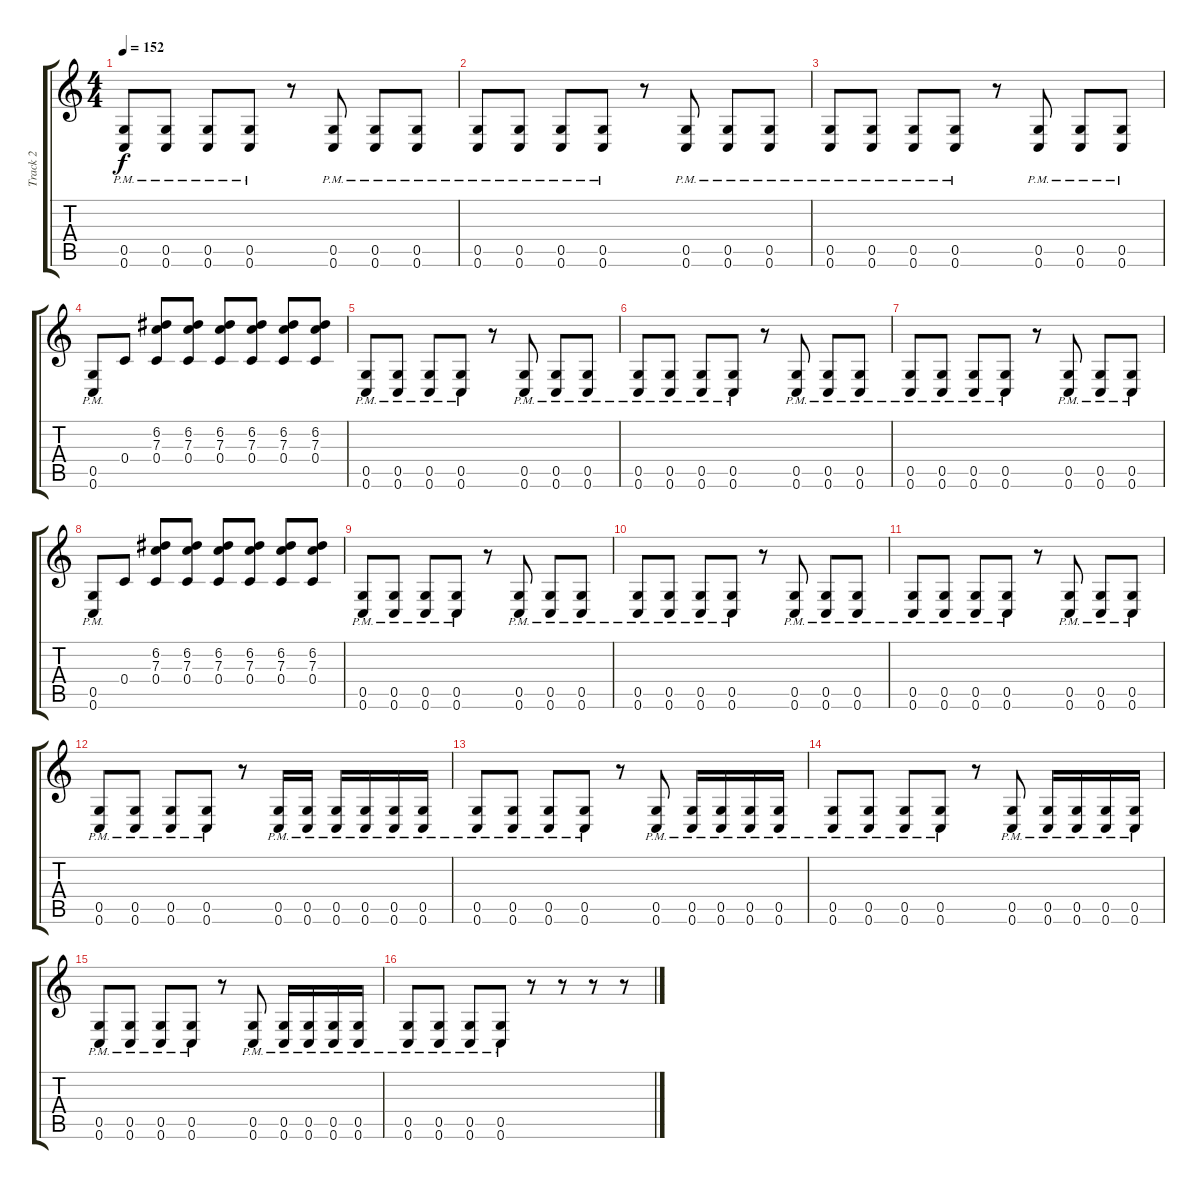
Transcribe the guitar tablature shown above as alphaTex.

\track ("Track 2" "Track 2") {instrument distortionguitar}
\staff {score tabs}
\tuning (D4 A3 F3 C3 G2 C2) {hide}
\ts (4 4)
\tempo 152
\clef g2
\ks c
(0.5{pm} 0.6{pm}).8{dy f} (0.5{pm} 0.6{pm}).8 (0.5{pm} 0.6{pm}).8 (0.5{pm} 0.6{pm}).8 r.8 (0.5{pm} 0.6{pm}).8 (0.5{pm} 0.6{pm}).8 (0.5{pm} 0.6{pm}).8 |
(0.5{pm} 0.6{pm}).8 (0.5{pm} 0.6{pm}).8 (0.5{pm} 0.6{pm}).8 (0.5{pm} 0.6{pm}).8 r.8 (0.5{pm} 0.6{pm}).8 (0.5{pm} 0.6{pm}).8 (0.5{pm} 0.6{pm}).8 |
(0.5{pm} 0.6{pm}).8 (0.5{pm} 0.6{pm}).8 (0.5{pm} 0.6{pm}).8 (0.5{pm} 0.6{pm}).8 r.8 (0.5{pm} 0.6{pm}).8 (0.5{pm} 0.6{pm}).8 (0.5{pm} 0.6{pm}).8 |
(0.5{pm} 0.6{pm}).8 0.4.8 (6.2 7.3 0.4).8 (6.2 7.3 0.4).8 (6.2 7.3 0.4).8 (6.2 7.3 0.4).8 (6.2 7.3 0.4).8 (6.2 7.3 0.4).8 |
(0.5{pm} 0.6{pm}).8 (0.5{pm} 0.6{pm}).8 (0.5{pm} 0.6{pm}).8 (0.5{pm} 0.6{pm}).8 r.8 (0.5{pm} 0.6{pm}).8 (0.5{pm} 0.6{pm}).8 (0.5{pm} 0.6{pm}).8 |
(0.5{pm} 0.6{pm}).8 (0.5{pm} 0.6{pm}).8 (0.5{pm} 0.6{pm}).8 (0.5{pm} 0.6{pm}).8 r.8 (0.5{pm} 0.6{pm}).8 (0.5{pm} 0.6{pm}).8 (0.5{pm} 0.6{pm}).8 |
(0.5{pm} 0.6{pm}).8 (0.5{pm} 0.6{pm}).8 (0.5{pm} 0.6{pm}).8 (0.5{pm} 0.6{pm}).8 r.8 (0.5{pm} 0.6{pm}).8 (0.5{pm} 0.6{pm}).8 (0.5{pm} 0.6{pm}).8 |
(0.5{pm} 0.6{pm}).8 0.4.8 (6.2 7.3 0.4).8 (6.2 7.3 0.4).8 (6.2 7.3 0.4).8 (6.2 7.3 0.4).8 (6.2 7.3 0.4).8 (6.2 7.3 0.4).8 |
(0.5{pm} 0.6{pm}).8 (0.5{pm} 0.6{pm}).8 (0.5{pm} 0.6{pm}).8 (0.5{pm} 0.6{pm}).8 r.8 (0.5{pm} 0.6{pm}).8 (0.5{pm} 0.6{pm}).8 (0.5{pm} 0.6{pm}).8 |
(0.5{pm} 0.6{pm}).8 (0.5{pm} 0.6{pm}).8 (0.5{pm} 0.6{pm}).8 (0.5{pm} 0.6{pm}).8 r.8 (0.5{pm} 0.6{pm}).8 (0.5{pm} 0.6{pm}).8 (0.5{pm} 0.6{pm}).8 |
(0.5{pm} 0.6{pm}).8 (0.5{pm} 0.6{pm}).8 (0.5{pm} 0.6{pm}).8 (0.5{pm} 0.6{pm}).8 r.8 (0.5{pm} 0.6{pm}).8 (0.5{pm} 0.6{pm}).8 (0.5{pm} 0.6{pm}).8 |
(0.5{pm} 0.6{pm}).8 (0.5{pm} 0.6{pm}).8 (0.5{pm} 0.6{pm}).8 (0.5{pm} 0.6{pm}).8 r.8 (0.5{pm} 0.6{pm}).16 (0.5{pm} 0.6{pm}).16 (0.5{pm} 0.6{pm}).16 (0.5{pm} 0.6{pm}).16 (0.5{pm} 0.6{pm}).16 (0.5{pm} 0.6{pm}).16 |
(0.5{pm} 0.6{pm}).8 (0.5{pm} 0.6{pm}).8 (0.5{pm} 0.6{pm}).8 (0.5{pm} 0.6{pm}).8 r.8 (0.5{pm} 0.6{pm}).8 (0.5{pm} 0.6{pm}).16 (0.5{pm} 0.6{pm}).16 (0.5{pm} 0.6{pm}).16 (0.5{pm} 0.6{pm}).16 |
(0.5{pm} 0.6{pm}).8 (0.5{pm} 0.6{pm}).8 (0.5{pm} 0.6{pm}).8 (0.5{pm} 0.6{pm}).8 r.8 (0.5{pm} 0.6{pm}).8 (0.5{pm} 0.6{pm}).16 (0.5{pm} 0.6{pm}).16 (0.5{pm} 0.6{pm}).16 (0.5{pm} 0.6{pm}).16 |
(0.5{pm} 0.6{pm}).8 (0.5{pm} 0.6{pm}).8 (0.5{pm} 0.6{pm}).8 (0.5{pm} 0.6{pm}).8 r.8 (0.5{pm} 0.6{pm}).8 (0.5{pm} 0.6{pm}).16 (0.5{pm} 0.6{pm}).16 (0.5{pm} 0.6{pm}).16 (0.5{pm} 0.6{pm}).16 |
(0.5{pm} 0.6{pm}).8 (0.5{pm} 0.6{pm}).8 (0.5{pm} 0.6{pm}).8 (0.5{pm} 0.6{pm}).8 r.8 r.8 r.8 r.8
